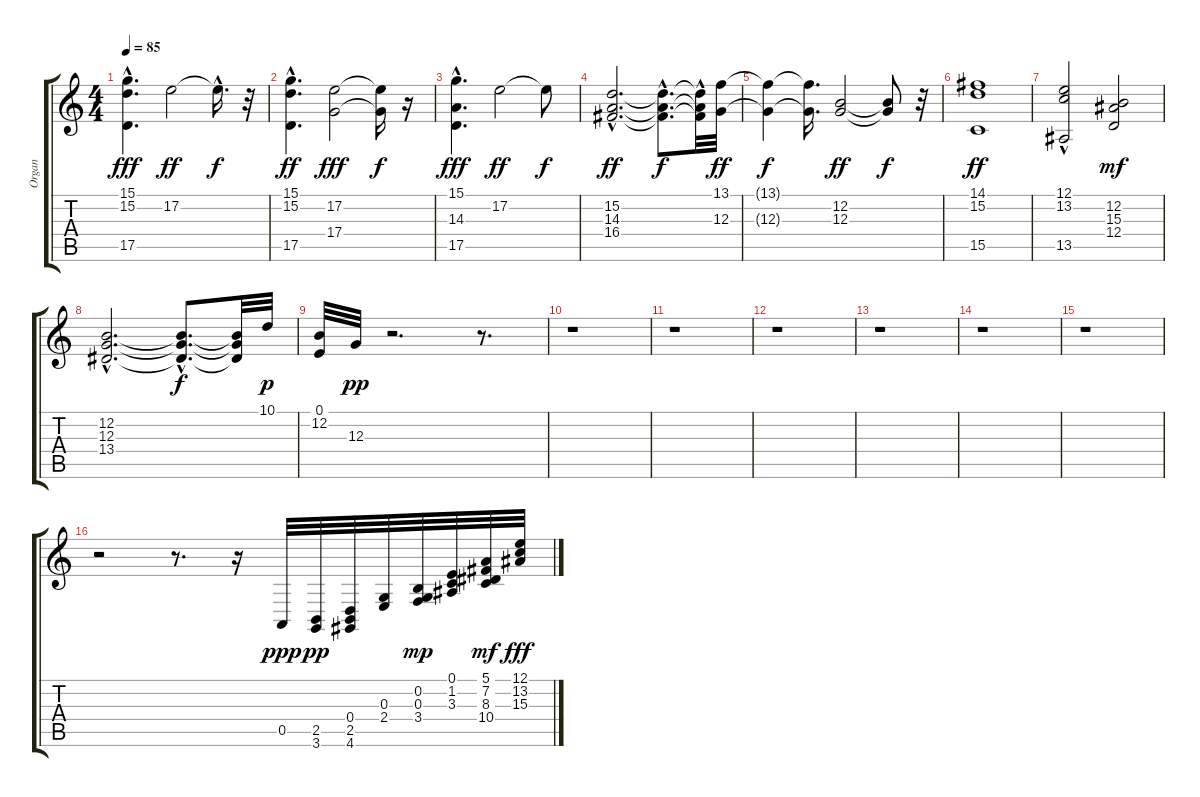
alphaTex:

\track ("Organ" "Organ") {instrument drawbarorgan}
\staff {score tabs}
\tuning (E4 B3 G3 D3 A2 E2) {hide}
\ts (4 4)
\tempo 85
\clef g2
\ks c
(15.1{hac} 15.2{hac} 17.5{hac}).4{d dy fff} 17.2.2{dy ff} 17.2{hac t}.16{d dy f} r.32 |
(15.1{hac} 15.2{hac} 17.5{hac}).4{d dy ff} (17.2 17.4).2{dy fff} (17.2{t} 17.4{t}).16{dy f} r.16 |
(15.1 14.3{hac} 17.5).4{d dy fff} 17.2.2{dy ff} 17.2{t}.8{dy f} |
(15.2{hac} 14.3{hac} 16.4{hac}).2{d dy ff} (15.2{hac t} 14.3{hac t} 16.4{hac t}).8{d dy f} (15.2{t} 14.3{hac t} 16.4{t}).32 (13.1 12.3).32{dy ff} |
(13.1{t} 12.3{t}).4{dy f} (13.1{t} 12.3{t}).16{d} (12.2 12.3).2{dy ff} (12.2{t} 12.3{t}).8{dy f} r.32 |
(14.1 15.2 15.5).1{dy ff} |
(12.1 13.2 13.5{hac}).2 (12.2 15.3 12.4).2{dy mf} |
(12.2{hac} 12.3{hac} 13.4{hac}).2{d} (12.2{hac t} 12.3{hac t} 13.4{hac t}).8{d dy f} (12.2{t} 12.3{t} 13.4{t}).32 10.1.32{dy p} |
(0.1 12.2).32 12.3.32{dy pp} r.2{d} r.8{d} |
r.1 |
r.1 |
r.1 |
r.1 |
r.1 |
r.1 |
r.2 r.8{d} r.16 0.5.32{dy ppp} (2.5 3.6).32{dy pp} (0.4 2.5 4.6).32 (0.3 2.4).32 (0.2 0.3 3.4).32{dy mp} (0.1 1.2 3.3).32 (5.1 7.2 8.3 10.4).32{dy mf} (12.1 13.2 15.3).32{dy fff}
